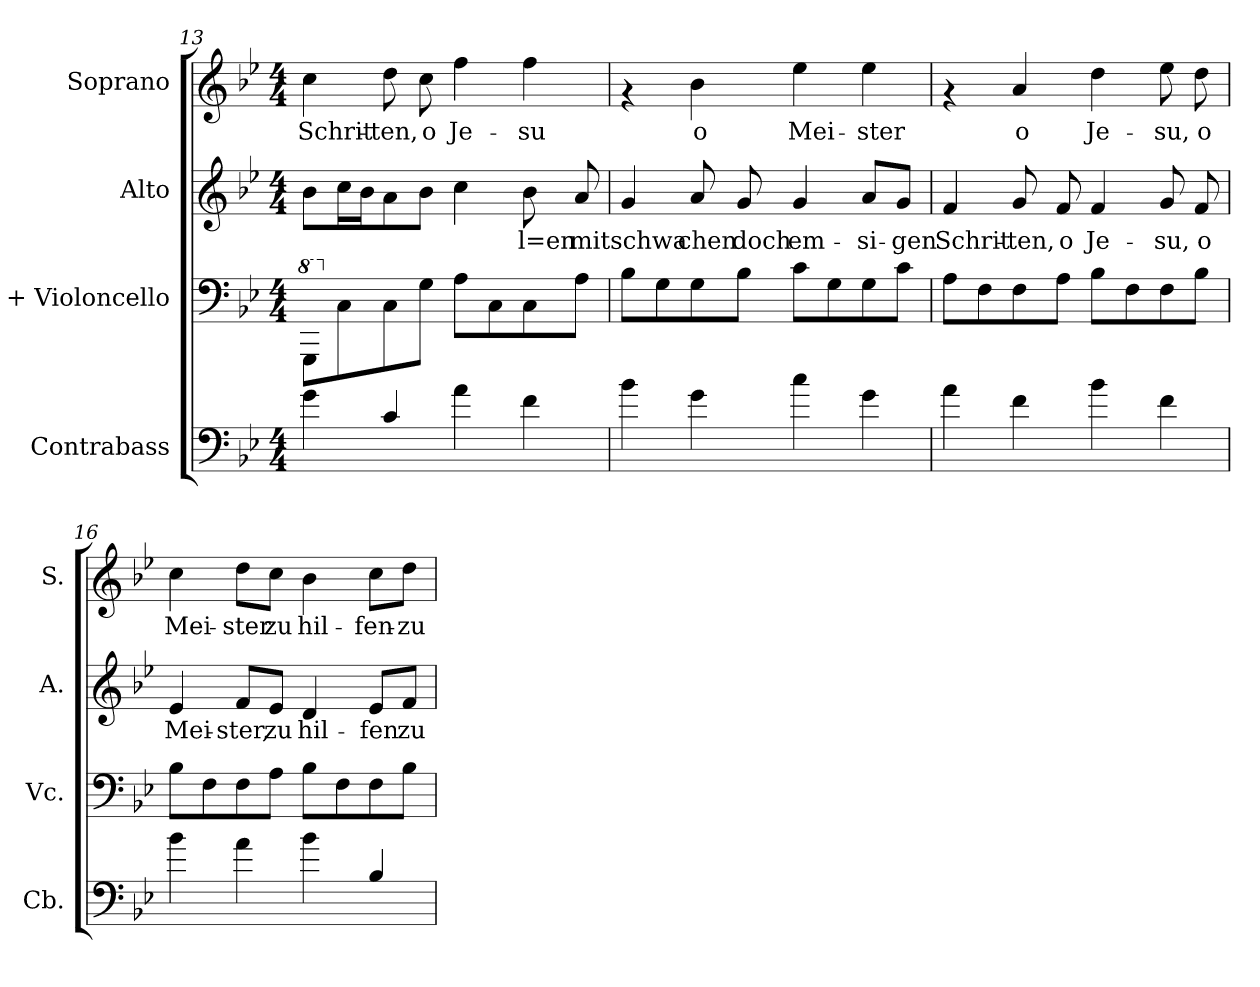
**kern	**kern	**kern	**text	**kern	**text
*part4	*part3	*part2	*part2	*part1	*part1
*staff4	*staff3	*staff2	*staff2	*staff1	*staff1
*I"Contrabass	*I"+  Violoncello	*I"Alto	*	*I"Soprano	*
*I'Cb.	*I'Vc.	*I'A.	*	*I'S.	*
*clefF4	*clefF4	*clefG2	*	*clefG2	*
*ITrd7c12	*	*	*	*	*
*k[b-e-]	*k[b-e-]	*k[b-e-]	*	*k[b-e-]	*
*B-:	*B-:	*B-:	*	*B-:	*
*M4/4	*M4/4	*M4/4	*	*M4/4	*
*	*8va	*	*	*	*
=13	=13	=13	=13	=13	=13
!	!	!	!LO:LY:b:cj	!	!LO:LY:b:cj
4G>\	8GG<\L	8b-\L	--	4cc\	Schrit-
*	*X8va	*	*	*	*
!	!	!	!LO:LY:b:cj	!	!
.	8C\	16cc\	--	.	.
!	!	!	!LO:LY:b:cj	!	!
.	.	16b-\	--	.	.
!	!	!	!LO:LY:b:cj	!	!LO:LY:b:cj
4C/	8C\	8a\	--	8dd\	-ten,
!	!	!	!LO:LY:b:cj	!	!LO:LY:b:cj
.	8G\J	8b-\J	--	8cc\	o
!	!	!	!LO:LY:b:cj	!	!LO:LY:b:cj
4A\	8A\L	4cc\	--	4ff\	Je-
.	8C\	.	.	.	.
!	!	!	!LO:LY:b:cj	!	!LO:LY:b:cj
4F\	8C\	8b-\	-l=en	4ff\	-su
!	!	!	!LO:LY:b:cj	!	!
.	8A\J	8a/	mitschwa-	.	.
=14	=14	=14	=14	=14	=14
!	!	!	!LO:LY:b:cj	!	!
4B->\	8B-\L	4g/	--	4rf	.
.	8G\	.	.	.	.
!	!	!	!LO:LY:b:cj	!	!LO:LY:b:cj
4G\	8G\	8a/	-chen	4b-\	o
!	!	!	!LO:LY:b:cj	!	!
.	8B-\J	8g/	doch	.	.
!	!	!	!LO:LY:b:cj	!	!LO:LY:b:cj
4c\	8c\L	4g/	em-	4ee-\	Mei-
.	8G\	.	.	.	.
!	!	!	!LO:LY:b:cj	!	!LO:LY:b:cj
4G\	8G\	8a/L	-si-	4ee-\	-ster
!	!	!	!LO:LY:b:cj	!	!
.	8c\J	8g/J	-gen	.	.
=15	=15	=15	=15	=15	=15
!	!	!	!LO:LY:b:cj	!	!
4A>\	8A\L	4f/	Schrit-	4rf	.
.	8F\	.	.	.	.
!	!	!	!LO:LY:b:cj	!	!LO:LY:b:cj
4F\	8F\	8g/	-ten,	4a/	o
!	!	!	!LO:LY:b:cj	!	!
.	8A\J	8f/	o	.	.
!	!	!	!LO:LY:b:cj	!	!LO:LY:b:cj
4B-\	8B-\L	4f/	Je-	4dd\	Je-
.	8F\	.	.	.	.
!	!	!	!LO:LY:b:cj	!	!LO:LY:b:cj
4F\	8F\	8g/	-su,	8ee-\	-su,
!	!	!	!LO:LY:b:cj	!	!LO:LY:b:cj
.	8B-\J	8f/	o	8dd\	o
!!LO:PB:g=z
=16	=16	=16	=16	=16	=16
!	!	!	!LO:LY:b:cj	!	!LO:LY:b:cj
4B->\	8B-<\L	4e-/	Mei-	4cc\	Mei-
.	8F\	.	.	.	.
!	!	!	!LO:LY:b:cj	!	!LO:LY:b:cj
4A>\	8F\	8f/L	-ster,	8dd\L	-ster
!	!	!	!LO:LY:b:cj	!	!LO:LY:b:cj
.	8A\J	8e-/J	zu	8cc\J	zu
!	!	!	!LO:LY:b:cj	!	!LO:LY:b:cj
4B->\	8B-<\L	4d/	hil-	4b-\	hil-
.	8F\	.	.	.	.
!	!	!	!LO:LY:b:cj	!	!LO:LY:b:cj
4BB-/	8F\	8e-/L	-fen	8cc\L	-fen-
!	!	!	!LO:LY:b:cj	!	!LO:LY:b:cj
.	8B-\J	8f/J	zu	8dd\J	-zu
=	=	=	=	=	=
*-	*-	*-	*-	*-	*-
